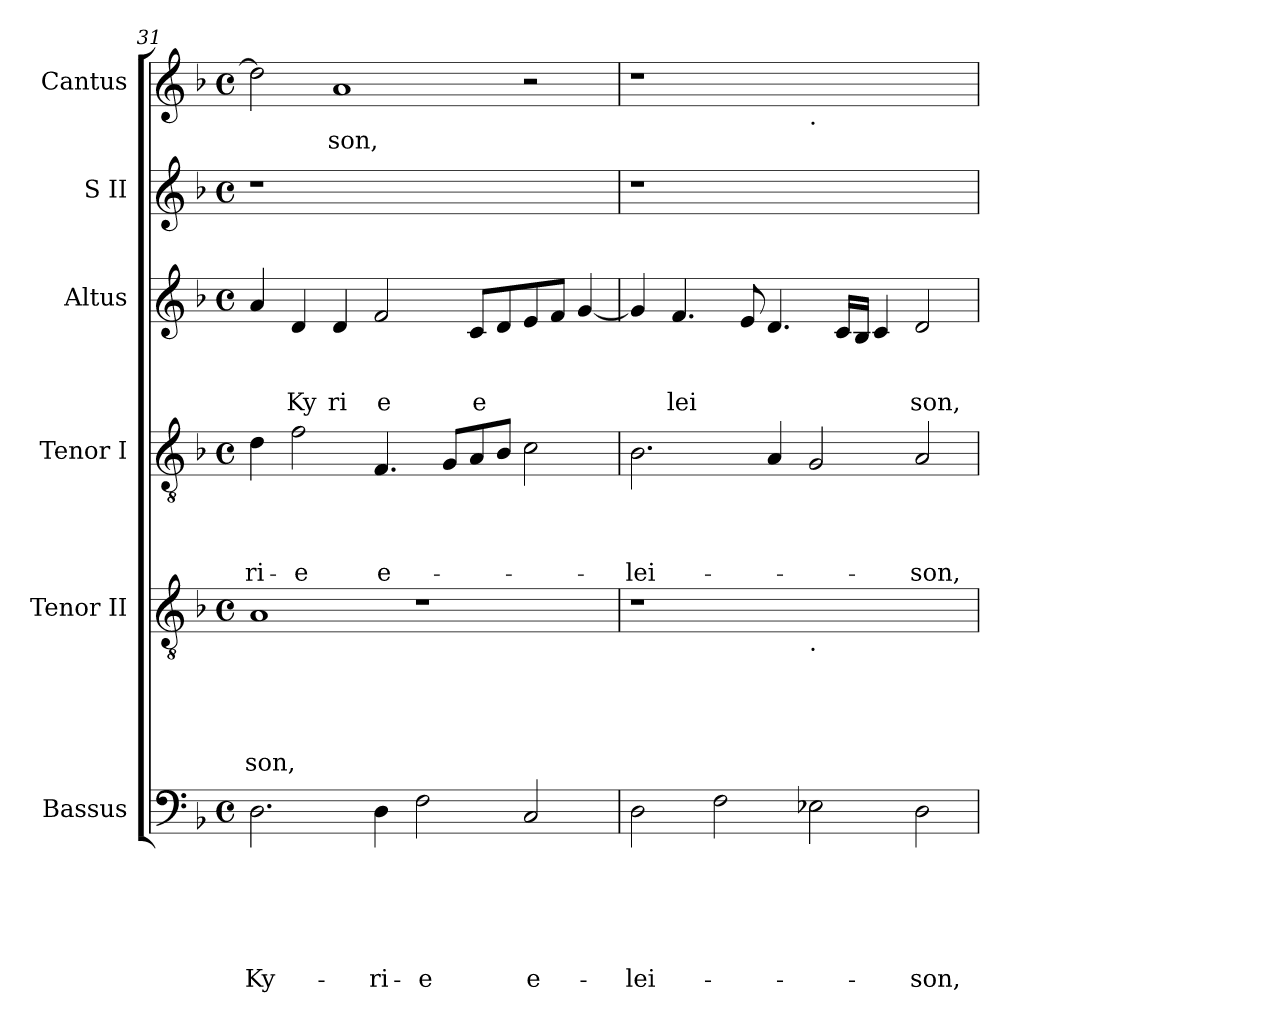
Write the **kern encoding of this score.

**kern	**text	**text	**text	**text	**text	**text	**kern	**text	**text	**text	**text	**text	**kern	**text	**text	**text	**text	**kern	**text	**text	**text	**kern	**kern	**text
*part6	*part6	*part6	*part6	*part6	*part6	*part6	*part5	*part5	*part5	*part5	*part5	*part5	*part4	*part4	*part4	*part4	*part4	*part3	*part3	*part3	*part3	*part2	*part1	*part1
*staff6	*staff6	*staff6	*staff6	*staff6	*staff6	*staff6	*staff5	*staff5	*staff5	*staff5	*staff5	*staff5	*staff4	*staff4	*staff4	*staff4	*staff4	*staff3	*staff3	*staff3	*staff3	*staff2	*staff1	*staff1
*I"Bassus	*	*	*	*	*	*	*I"Tenor II	*	*	*	*	*	*I"Tenor I	*	*	*	*	*I"Altus	*	*	*	*I"S II	*I"Cantus	*
*I'B	*	*	*	*	*	*	*I'T II	*	*	*	*	*	*I'T I	*	*	*	*	*I'A	*	*	*	*	*	*
*clefF4	*	*	*	*	*	*	*clefGv2	*	*	*	*	*	*clefGv2	*	*	*	*	*clefG2	*	*	*	*clefG2	*clefG2	*
*k[b-]	*	*	*	*	*	*	*k[b-]	*	*	*	*	*	*k[b-]	*	*	*	*	*k[b-]	*	*	*	*k[b-]	*k[b-]	*
*F:	*	*	*	*	*	*	*F:	*	*	*	*	*	*F:	*	*	*	*	*F:	*	*	*	*F:	*F:	*
*M4/4	*	*	*	*	*	*	*M4/4	*	*	*	*	*	*M4/4	*	*	*	*	*M4/4	*	*	*	*M4/4	*M4/4	*
*met(c)	*	*	*	*	*	*	*met(c)	*	*	*	*	*	*met(c)	*	*	*	*	*met(c)	*	*	*	*met(c)	*met(c)	*
=31	=31	=31	=31	=31	=31	=31	=31	=31	=31	=31	=31	=31	=31	=31	=31	=31	=31	=31	=31	=31	=31	=31	=31	=31
!	!	!	!	!	!	!LO:LY:b	!	!	!	!	!	!LO:LY:b	!	!	!	!	!LO:LY:b	!	!	!	!	!	!	!
2.D\	.	.	.	.	.	Ky-	1A	.	.	.	.	son,	4d\	.	.	.	-ri-	4a/	.	.	.	1r	2dd\]	.
!	!	!	!	!	!	!	!	!	!	!	!	!	!	!	!	!	!LO:LY:b	!	!	!	!LO:LY:b	!	!	!
.	.	.	.	.	.	.	.	.	.	.	.	.	2f\	.	.	.	-e	4d/	.	.	Ky	.	.	.
!	!	!	!	!	!	!	!	!	!	!	!	!	!	!	!	!	!	!	!	!	!LO:LY:b	!	!	!LO:LY:b
.	.	.	.	.	.	.	.	.	.	.	.	.	.	.	.	.	.	4d/	.	.	ri	.	1a	son,
!	!	!	!	!	!	!LO:LY:b	!	!	!	!	!	!	!	!	!	!	!LO:LY:b	!	!	!	!LO:LY:b	!	!	!
4D\	.	.	.	.	.	-ri-	.	.	.	.	.	.	4.F/	.	.	.	e-	2f/	.	.	e	.	.	.
!	!	!	!	!	!	!LO:LY:b	!	!	!	!	!	!	!	!	!	!	!	!	!	!	!	!	!	!
2F\	.	.	.	.	.	-e	1r	.	.	.	.	.	.	.	.	.	.	.	.	.	.	1ryy	.	.
.	.	.	.	.	.	.	.	.	.	.	.	.	8G/L	.	.	.	.	.	.	.	.	.	.	.
!	!	!	!	!	!	!	!	!	!	!	!	!	!	!	!	!	!	!	!	!	!LO:LY:b	!	!	!
.	.	.	.	.	.	.	.	.	.	.	.	.	8A/	.	.	.	.	8c/L	.	.	e	.	.	.
.	.	.	.	.	.	.	.	.	.	.	.	.	8B-/J	.	.	.	.	8d/	.	.	.	.	.	.
!	!	!	!	!	!	!LO:LY:b	!	!	!	!	!	!	!	!	!	!	!	!	!	!	!	!	!	!
2C/	.	.	.	.	.	e-	.	.	.	.	.	.	2c\	.	.	.	.	8e/	.	.	.	.	2r	.
.	.	.	.	.	.	.	.	.	.	.	.	.	.	.	.	.	.	8f/J	.	.	.	.	.	.
.	.	.	.	.	.	.	.	.	.	.	.	.	.	.	.	.	.	[<4g/	.	.	.	.	.	.
=32	=32	=32	=32	=32	=32	=32	=32	=32	=32	=32	=32	=32	=32	=32	=32	=32	=32	=32	=32	=32	=32	=32	=32	=32
!	!	!	!	!	!	!LO:LY:b	!	!	!	!	!	!	!	!	!	!	!LO:LY:b	!	!	!	!	!	!	!
2D\	.	.	.	.	.	-lei-	1r	.	.	.	.	.	2.B-\	.	.	.	-lei-	4g/]	.	.	.	1r	1r	.
!	!	!	!	!	!	!	!	!	!	!	!	!	!	!	!	!	!	!	!	!	!LO:LY:b	!	!	!
.	.	.	.	.	.	.	.	.	.	.	.	.	.	.	.	.	.	4.f/	.	.	lei	.	.	.
2F\	.	.	.	.	.	.	.	.	.	.	.	.	.	.	.	.	.	.	.	.	.	.	.	.
.	.	.	.	.	.	.	.	.	.	.	.	.	.	.	.	.	.	8e/	.	.	.	.	.	.
.	.	.	.	.	.	.	.	.	.	.	.	.	4A/	.	.	.	.	4.d/	.	.	.	.	.	.
!	!	!	!	!	!	!	!	!	!	!	!	!	!	!	!	!	!	!	!	!	!	!	!LO:TX:b:t=.	!
!	!	!	!	!	!	!	!LO:TX:b:t=.	!	!	!	!	!	!	!	!	!	!	!	!	!	!	!	!	!
2E-X\	.	.	.	.	.	.	1ryy	.	.	.	.	.	2G/	.	.	.	.	.	.	.	.	1ryy	1ryy	.
.	.	.	.	.	.	.	.	.	.	.	.	.	.	.	.	.	.	16c/LL	.	.	.	.	.	.
.	.	.	.	.	.	.	.	.	.	.	.	.	.	.	.	.	.	16B-/JJ	.	.	.	.	.	.
.	.	.	.	.	.	.	.	.	.	.	.	.	.	.	.	.	.	4c/	.	.	.	.	.	.
!	!	!	!	!	!	!LO:LY:b	!	!	!	!	!	!	!	!	!	!	!LO:LY:b	!	!	!	!LO:LY:b	!	!	!
2D\	.	.	.	.	.	-son,	.	.	.	.	.	.	2A/	.	.	.	-son,	2d/	.	.	son,	.	.	.
=	=	=	=	=	=	=	=	=	=	=	=	=	=	=	=	=	=	=	=	=	=	=	=	=
*-	*-	*-	*-	*-	*-	*-	*-	*-	*-	*-	*-	*-	*-	*-	*-	*-	*-	*-	*-	*-	*-	*-	*-	*-
